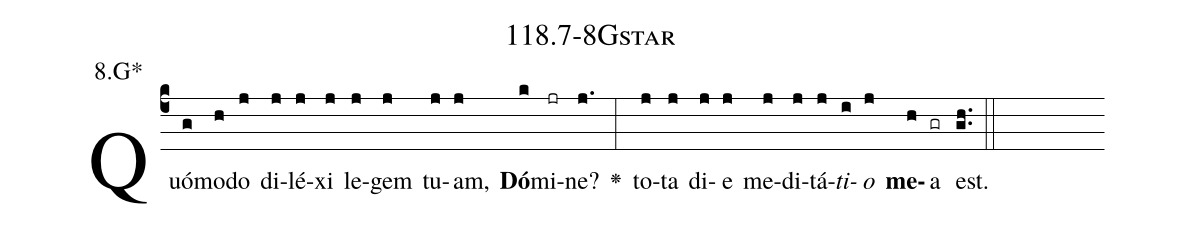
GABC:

name: 118.7-8Gstar;
annotation: 8.G*;
%%
(c4)Quó(g)mo(h)do(j) di(j)lé(j)xi(j) le(j)gem(j) tu(j)am,(j) <b>Dó</b>(k)mi(jr)ne?(j.) <v>\greheightstar</v>(:) to(j)ta(j) di(j)e(j) me(j)di(j)tá(j)<i>ti</i>(i)<i>o</i>(j) <b>me</b>(h)a(gr) est.(gh..) (::)


%E(j) u(j) o(i) u(j) a(h) e.(gh..) (::)
